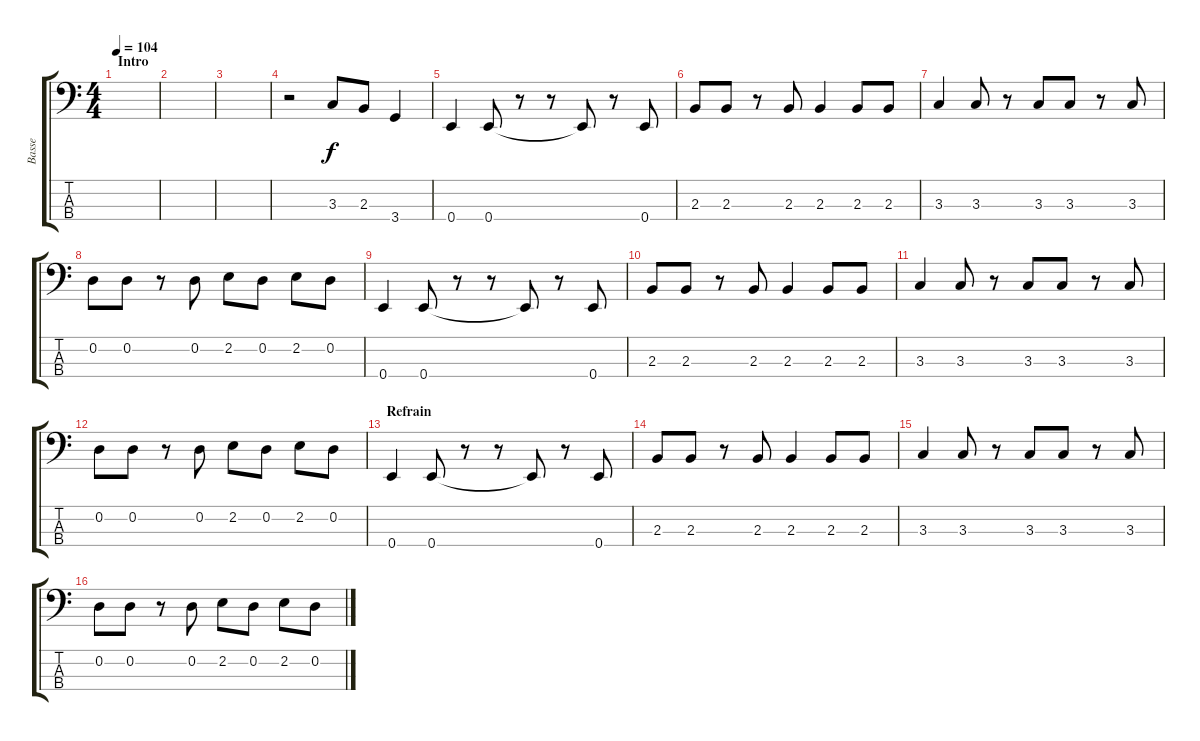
\track ("Basse" "Basse") {instrument fretlessbass}
\staff {score tabs}
\tuning (G2 D2 A1 E1) {hide}
\ts (4 4)
\section ("" "Intro")
\tempo 104
\clef f4
\ks c
|
|
|
r.2 3.3.8 2.3.8 3.4.4 |
0.4.4 0.4.8 r.8 r.8 0.4{t}.8 r.8 0.4.8 |
2.3.8 2.3.8 r.8 2.3.8 2.3.4 2.3.8 2.3.8 |
3.3.4 3.3.8 r.8 3.3.8 3.3.8 r.8 3.3.8 |
0.2.8 0.2.8 r.8 0.2.8 2.2.8 0.2.8 2.2.8 0.2.8 |
0.4.4 0.4.8 r.8 r.8 0.4{t}.8 r.8 0.4.8 |
2.3.8 2.3.8 r.8 2.3.8 2.3.4 2.3.8 2.3.8 |
3.3.4 3.3.8 r.8 3.3.8 3.3.8 r.8 3.3.8 |
0.2.8 0.2.8 r.8 0.2.8 2.2.8 0.2.8 2.2.8 0.2.8 |
\section ("" "Refrain")
0.4.4 0.4.8 r.8 r.8 0.4{t}.8 r.8 0.4.8 |
2.3.8 2.3.8 r.8 2.3.8 2.3.4 2.3.8 2.3.8 |
3.3.4 3.3.8 r.8 3.3.8 3.3.8 r.8 3.3.8 |
0.2.8 0.2.8 r.8 0.2.8 2.2.8 0.2.8 2.2.8 0.2.8
